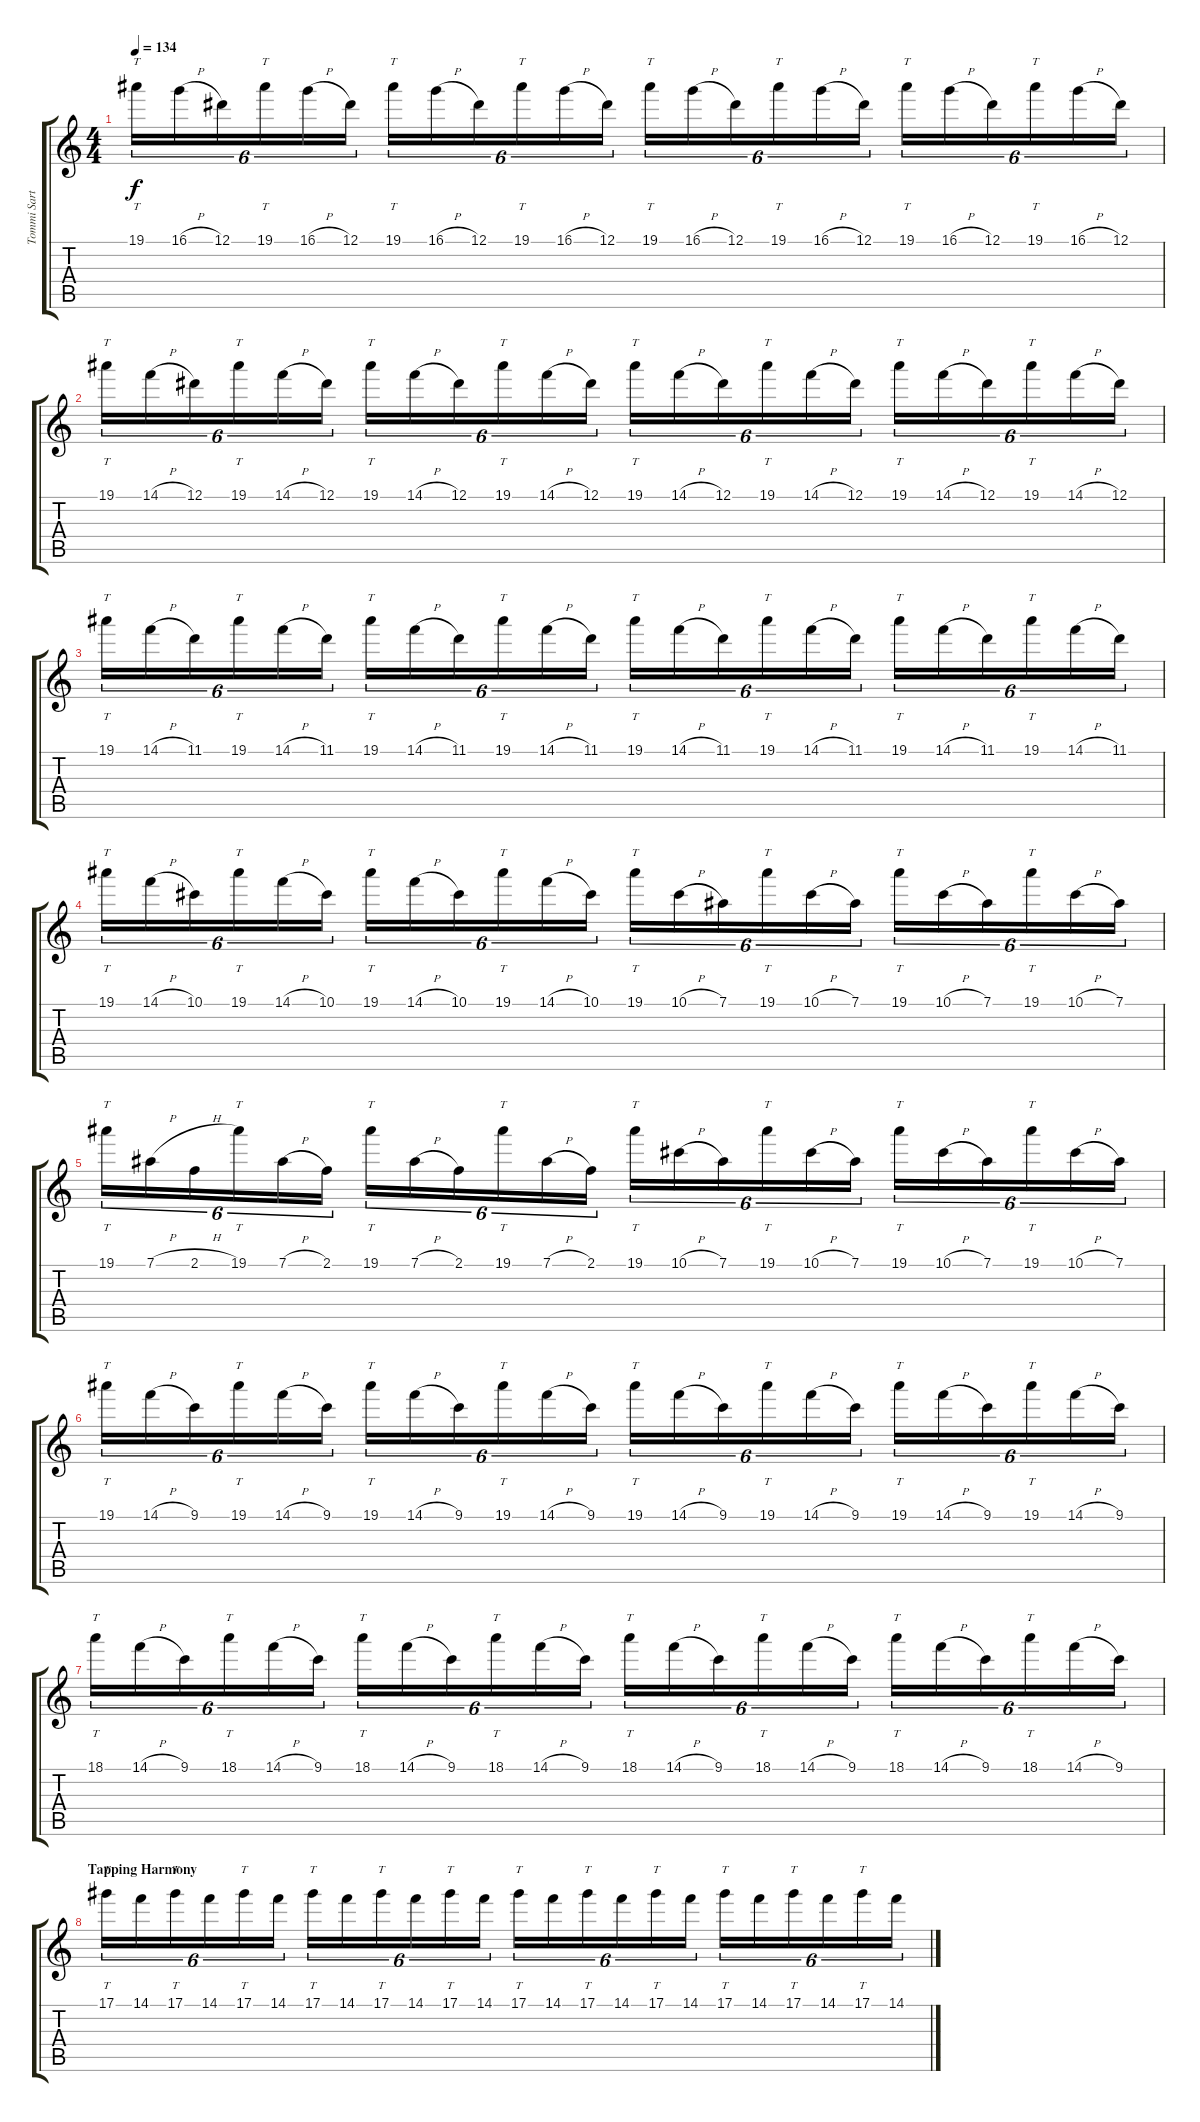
\track ("Tommi Sartanen - Guitar Solos" "Tommi Sart") {instrument distortionguitar}
\staff {score tabs}
\tuning (Eb4 Bb3 Gb3 Db3 Ab2 Eb2) {hide}
\ts (4 4)
\tempo 134
\clef g2
\ks c
19.1.16{tt tu (6 4) dy f} 16.1{h}.16{tu (6 4)} 12.1.16{tu (6 4)} 19.1.16{tt tu (6 4)} 16.1{h}.16{tu (6 4)} 12.1.16{tu (6 4)} 19.1.16{tt tu (6 4)} 16.1{h}.16{tu (6 4)} 12.1.16{tu (6 4)} 19.1.16{tt tu (6 4)} 16.1{h}.16{tu (6 4)} 12.1.16{tu (6 4)} 19.1.16{tt tu (6 4)} 16.1{h}.16{tu (6 4)} 12.1.16{tu (6 4)} 19.1.16{tt tu (6 4)} 16.1{h}.16{tu (6 4)} 12.1.16{tu (6 4)} 19.1.16{tt tu (6 4)} 16.1{h}.16{tu (6 4)} 12.1.16{tu (6 4)} 19.1.16{tt tu (6 4)} 16.1{h}.16{tu (6 4)} 12.1.16{tu (6 4)} |
19.1.16{tt tu (6 4)} 14.1{h}.16{tu (6 4)} 12.1.16{tu (6 4)} 19.1.16{tt tu (6 4)} 14.1{h}.16{tu (6 4)} 12.1.16{tu (6 4)} 19.1.16{tt tu (6 4)} 14.1{h}.16{tu (6 4)} 12.1.16{tu (6 4)} 19.1.16{tt tu (6 4)} 14.1{h}.16{tu (6 4)} 12.1.16{tu (6 4)} 19.1.16{tt tu (6 4)} 14.1{h}.16{tu (6 4)} 12.1.16{tu (6 4)} 19.1.16{tt tu (6 4)} 14.1{h}.16{tu (6 4)} 12.1.16{tu (6 4)} 19.1.16{tt tu (6 4)} 14.1{h}.16{tu (6 4)} 12.1.16{tu (6 4)} 19.1.16{tt tu (6 4)} 14.1{h}.16{tu (6 4)} 12.1.16{tu (6 4)} |
19.1.16{tt tu (6 4)} 14.1{h}.16{tu (6 4)} 11.1.16{tu (6 4)} 19.1.16{tt tu (6 4)} 14.1{h}.16{tu (6 4)} 11.1.16{tu (6 4)} 19.1.16{tt tu (6 4)} 14.1{h}.16{tu (6 4)} 11.1.16{tu (6 4)} 19.1.16{tt tu (6 4)} 14.1{h}.16{tu (6 4)} 11.1.16{tu (6 4)} 19.1.16{tt tu (6 4)} 14.1{h}.16{tu (6 4)} 11.1.16{tu (6 4)} 19.1.16{tt tu (6 4)} 14.1{h}.16{tu (6 4)} 11.1.16{tu (6 4)} 19.1.16{tt tu (6 4)} 14.1{h}.16{tu (6 4)} 11.1.16{tu (6 4)} 19.1.16{tt tu (6 4)} 14.1{h}.16{tu (6 4)} 11.1.16{tu (6 4)} |
19.1.16{tt tu (6 4)} 14.1{h}.16{tu (6 4)} 10.1.16{tu (6 4)} 19.1.16{tt tu (6 4)} 14.1{h}.16{tu (6 4)} 10.1.16{tu (6 4)} 19.1.16{tt tu (6 4)} 14.1{h}.16{tu (6 4)} 10.1.16{tu (6 4)} 19.1.16{tt tu (6 4)} 14.1{h}.16{tu (6 4)} 10.1.16{tu (6 4)} 19.1.16{tt tu (6 4)} 10.1{h}.16{tu (6 4)} 7.1.16{tu (6 4)} 19.1.16{tt tu (6 4)} 10.1{h}.16{tu (6 4)} 7.1.16{tu (6 4)} 19.1.16{tt tu (6 4)} 10.1{h}.16{tu (6 4)} 7.1.16{tu (6 4)} 19.1.16{tt tu (6 4)} 10.1{h}.16{tu (6 4)} 7.1.16{tu (6 4)} |
19.1.16{tt tu (6 4)} 7.1{h}.16{tu (6 4)} 2.1{h}.16{tu (6 4)} 19.1.16{tt tu (6 4)} 7.1{h}.16{tu (6 4)} 2.1.16{tu (6 4)} 19.1.16{tt tu (6 4)} 7.1{h}.16{tu (6 4)} 2.1.16{tu (6 4)} 19.1.16{tt tu (6 4)} 7.1{h}.16{tu (6 4)} 2.1.16{tu (6 4)} 19.1.16{tt tu (6 4)} 10.1{h}.16{tu (6 4)} 7.1.16{tu (6 4)} 19.1.16{tt tu (6 4)} 10.1{h}.16{tu (6 4)} 7.1.16{tu (6 4)} 19.1.16{tt tu (6 4)} 10.1{h}.16{tu (6 4)} 7.1.16{tu (6 4)} 19.1.16{tt tu (6 4)} 10.1{h}.16{tu (6 4)} 7.1.16{tu (6 4)} |
19.1.16{tt tu (6 4)} 14.1{h}.16{tu (6 4)} 9.1.16{tu (6 4)} 19.1.16{tt tu (6 4)} 14.1{h}.16{tu (6 4)} 9.1.16{tu (6 4)} 19.1.16{tt tu (6 4)} 14.1{h}.16{tu (6 4)} 9.1.16{tu (6 4)} 19.1.16{tt tu (6 4)} 14.1{h}.16{tu (6 4)} 9.1.16{tu (6 4)} 19.1.16{tt tu (6 4)} 14.1{h}.16{tu (6 4)} 9.1.16{tu (6 4)} 19.1.16{tt tu (6 4)} 14.1{h}.16{tu (6 4)} 9.1.16{tu (6 4)} 19.1.16{tt tu (6 4)} 14.1{h}.16{tu (6 4)} 9.1.16{tu (6 4)} 19.1.16{tt tu (6 4)} 14.1{h}.16{tu (6 4)} 9.1.16{tu (6 4)} |
18.1.16{tt tu (6 4)} 14.1{h}.16{tu (6 4)} 9.1.16{tu (6 4)} 18.1.16{tt tu (6 4)} 14.1{h}.16{tu (6 4)} 9.1.16{tu (6 4)} 18.1.16{tt tu (6 4)} 14.1{h}.16{tu (6 4)} 9.1.16{tu (6 4)} 18.1.16{tt tu (6 4)} 14.1{h}.16{tu (6 4)} 9.1.16{tu (6 4)} 18.1.16{tt tu (6 4)} 14.1{h}.16{tu (6 4)} 9.1.16{tu (6 4)} 18.1.16{tt tu (6 4)} 14.1{h}.16{tu (6 4)} 9.1.16{tu (6 4)} 18.1.16{tt tu (6 4)} 14.1{h}.16{tu (6 4)} 9.1.16{tu (6 4)} 18.1.16{tt tu (6 4)} 14.1{h}.16{tu (6 4)} 9.1.16{tu (6 4)} |
\section ("" "Tapping Harmony")
17.1.16{tt tu (6 4) volume 14 balance 13} 14.1.16{tu (6 4)} 17.1.16{tt tu (6 4)} 14.1.16{tu (6 4)} 17.1.16{tt tu (6 4)} 14.1.16{tu (6 4)} 17.1.16{tt tu (6 4)} 14.1.16{tu (6 4)} 17.1.16{tt tu (6 4)} 14.1.16{tu (6 4)} 17.1.16{tt tu (6 4)} 14.1.16{tu (6 4)} 17.1.16{tt tu (6 4)} 14.1.16{tu (6 4)} 17.1.16{tt tu (6 4)} 14.1.16{tu (6 4)} 17.1.16{tt tu (6 4)} 14.1.16{tu (6 4)} 17.1.16{tt tu (6 4)} 14.1.16{tu (6 4)} 17.1.16{tt tu (6 4)} 14.1.16{tu (6 4)} 17.1.16{tt tu (6 4)} 14.1.16{tu (6 4)}
